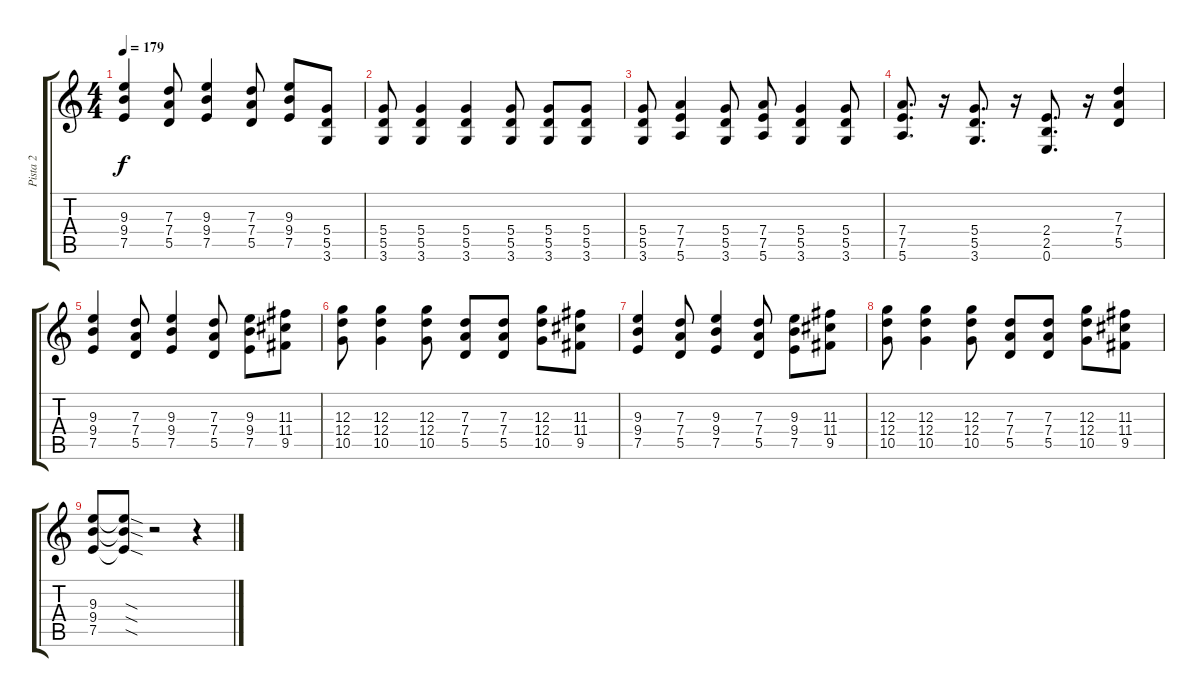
\track ("Pista 2" "Pista 2") {instrument distortionguitar}
\staff {score tabs}
\tuning (E4 B3 G3 D3 A2 E2) {hide}
\ts (4 4)
\tempo 179
\clef g2
\ks c
(9.3 9.4 7.5).4{dy f} (7.3 7.4 5.5).8 (9.3 9.4 7.5).4 (7.3 7.4 5.5).8 (9.3 9.4 7.5).8 (5.4 5.5 3.6).8 |
(5.4 5.5 3.6).8 (5.4 5.5 3.6).4 (5.4 5.5 3.6).4 (5.4 5.5 3.6).8 (5.4 5.5 3.6).8 (5.4 5.5 3.6).8 |
(5.4 5.5 3.6).8 (7.4 7.5 5.6).4 (5.4 5.5 3.6).8 (7.4 7.5 5.6).8 (5.4 5.5 3.6).4 (5.4 5.5 3.6).8 |
(7.4 7.5 5.6).8{d} r.16 (5.4 5.5 3.6).8{d} r.16 (2.4 2.5 0.6).8{d} r.16 (7.3 7.4 5.5).4 |
(9.3 9.4 7.5).4 (7.3 7.4 5.5).8 (9.3 9.4 7.5).4 (7.3 7.4 5.5).8 (9.3 9.4 7.5).8 (11.3 11.4 9.5).8 |
(12.3 12.4 10.5).8 (12.3 12.4 10.5).4 (12.3 12.4 10.5).8 (7.3 7.4 5.5).8 (7.3 7.4 5.5).8 (12.3 12.4 10.5).8 (11.3 11.4 9.5).8 |
(9.3 9.4 7.5).4 (7.3 7.4 5.5).8 (9.3 9.4 7.5).4 (7.3 7.4 5.5).8 (9.3 9.4 7.5).8 (11.3 11.4 9.5).8 |
(12.3 12.4 10.5).8 (12.3 12.4 10.5).4 (12.3 12.4 10.5).8 (7.3 7.4 5.5).8 (7.3 7.4 5.5).8 (12.3 12.4 10.5).8 (11.3 11.4 9.5).8 |
(9.3 9.4 7.5).8 (9.3{sod t} 9.4{sod t} 7.5{sod t}).8 r.2 r.4
